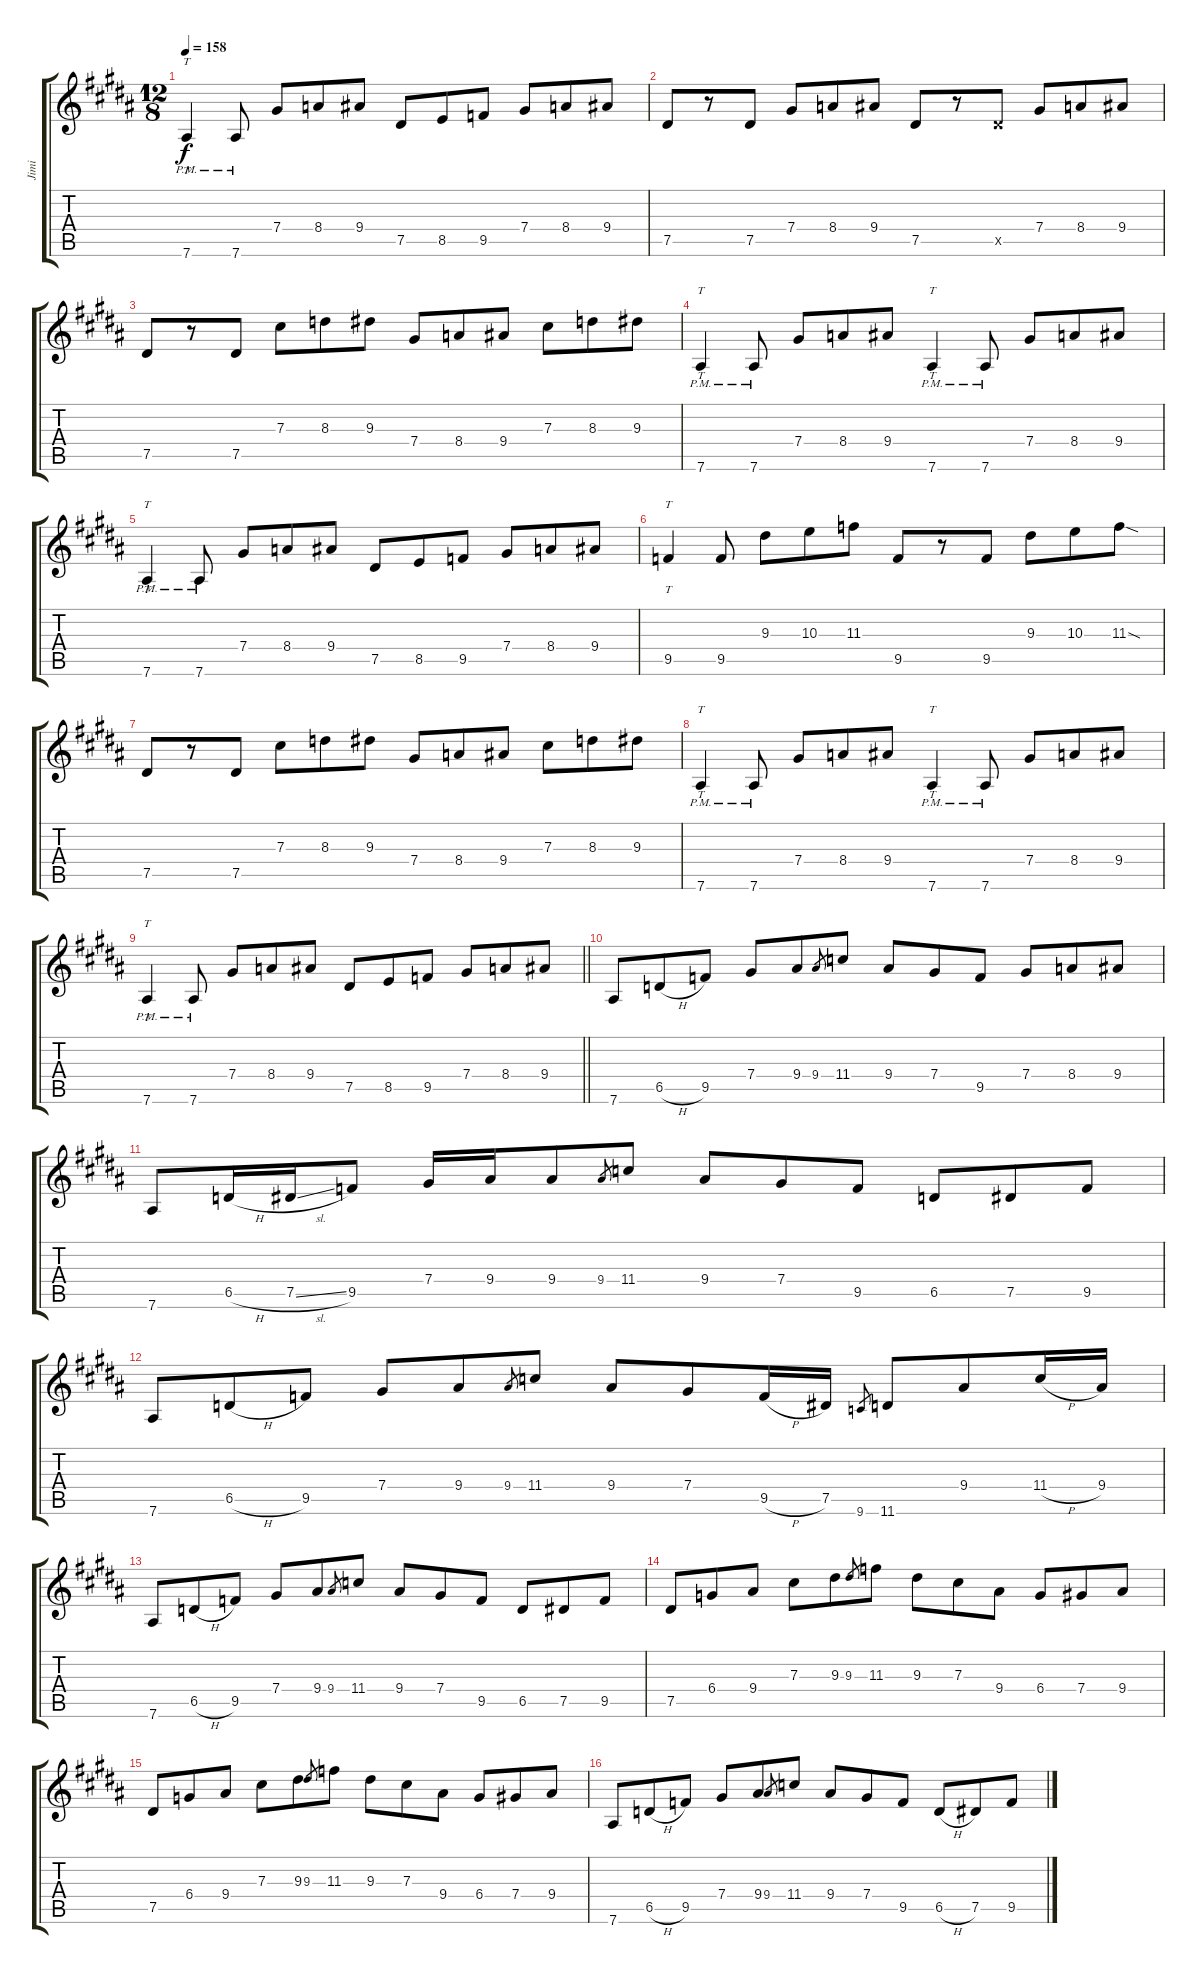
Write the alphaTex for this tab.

\track ("Jimi" "Jimi") {instrument overdrivenguitar}
\staff {score tabs}
\tuning (Eb4 Bb3 Gb3 Db3 Ab2 Eb2) {hide}
\ts (12 8)
\tempo 158
\clef g2
\ks b
7.6{pm}.4{tt dy f} 7.6{pm}.8 7.4.8 8.4.8 9.4.8 7.5.8 8.5.8 9.5.8 7.4.8 8.4.8 9.4.8 |
\ks g#minor
7.5.8 r.8 7.5.8 7.4.8 8.4.8 9.4.8 7.5.8 r.8 7.5{x}.8 7.4.8 8.4.8 9.4.8 |
7.5.8 r.8 7.5.8 7.3.8 8.3.8 9.3.8 7.4.8 8.4.8 9.4.8 7.3.8 8.3.8 9.3.8 |
\ks b
7.6{pm}.4{tt} 7.6{pm}.8 7.4.8 8.4.8 9.4.8 7.6{pm}.4{tt} 7.6{pm}.8 7.4.8 8.4.8 9.4.8 |
\ks g#minor
7.6{pm}.4{tt} 7.6{pm}.8 7.4.8 8.4.8 9.4.8 7.5.8 8.5.8 9.5.8 7.4.8 8.4.8 9.4.8 |
9.5.4{tt} 9.5.8 9.3.8 10.3.8 11.3.8 9.5.8 r.8 9.5.8 9.3.8 10.3.8 11.3{sod}.8 |
\ks b
7.5.8 r.8 7.5.8 7.3.8 8.3.8 9.3.8 7.4.8 8.4.8 9.4.8 7.3.8 8.3.8 9.3.8 |
\ks g#minor
7.6{pm}.4{tt} 7.6{pm}.8 7.4.8 8.4.8 9.4.8 7.6{pm}.4{tt} 7.6{pm}.8 7.4.8 8.4.8 9.4.8 |
\barLineRight lightlight
7.6{pm}.4{tt} 7.6{pm}.8 7.4.8 8.4.8 9.4.8 7.5.8 8.5.8 9.5.8 7.4.8 8.4.8 9.4.8 |
\ks b
7.6.8 6.5{h}.8 9.5.8 7.4.8 9.4.8 9.4.8{gr} 11.4.8 9.4.8 7.4.8 9.5.8 7.4.8 8.4.8 9.4.8 |
\ks g#minor
7.6.8 6.5{h}.16 7.5{sl}.16 9.5.8 7.4.16 9.4.16 9.4.8 9.4.8{gr} 11.4.8 9.4.8 7.4.8 9.5.8 6.5.8 7.5.8 9.5.8 |
7.6.8 6.5{h}.8 9.5.8 7.4.8 9.4.8 9.4.8{gr} 11.4.8 9.4.8 7.4.8 9.5{h}.16 7.5.16 9.6.8{gr} 11.6.8 9.4.8 11.4{h}.16 9.4.16 |
\ks b
7.6.8 6.5{h}.8 9.5.8 7.4.8 9.4.8 9.4.8{gr} 11.4.8 9.4.8 7.4.8 9.5.8 6.5.8 7.5.8 9.5.8 |
\ks g#minor
7.5.8 6.4.8 9.4.8 7.3.8 9.3.8 9.3.8{gr} 11.3.8 9.3.8 7.3.8 9.4.8 6.4.8 7.4.8 9.4.8 |
7.5.8 6.4.8 9.4.8 7.3.8 9.3.8 9.3.8{gr} 11.3.8 9.3.8 7.3.8 9.4.8 6.4.8 7.4.8 9.4.8 |
\ks b
7.6.8 6.5{h}.8 9.5.8 7.4.8 9.4.8 9.4.8{gr} 11.4.8 9.4.8 7.4.8 9.5.8 6.5{h}.8 7.5.8 9.5.8
